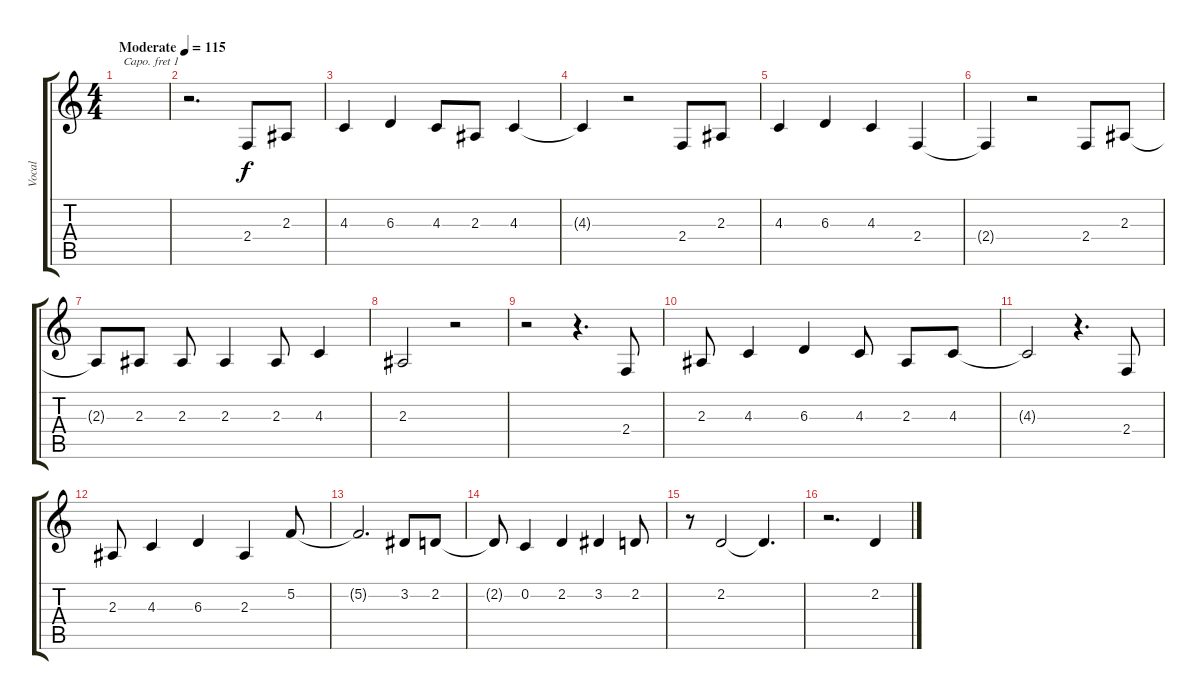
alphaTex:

\track ("Vocal" "Vocal") {instrument tremolostrings}
\staff {score tabs}
\capo 1
\tuning (E4 B3 G3 D3 A2 E2) {hide}
\ts (4 4)
\tempo (115 "Moderate")
\clef g2
\ks c
|
r.2{d} 2.4.8 2.3.8 |
4.3.4 6.3.4 4.3.8 2.3.8 4.3.4 |
4.3{t}.4 r.2 2.4.8 2.3.8 |
4.3.4 6.3.4 4.3.4 2.4.4 |
2.4{t}.4 r.2 2.4.8 2.3.8 |
2.3{t}.8 2.3.8 2.3.8 2.3.4 2.3.8 4.3.4 |
2.3.2 r.2 |
r.2 r.4{d} 2.4.8 |
2.3.8 4.3.4 6.3.4 4.3.8 2.3.8 4.3.8 |
4.3{t}.2 r.4{d} 2.4.8 |
2.3.8 4.3.4 6.3.4 2.3.4 5.2.8 |
5.2{t}.2{d} 3.2.8 2.2.8 |
2.2{t}.8 0.2.4 2.2.4 3.2.4 2.2.8 |
r.8 2.2.2 2.2{t}.4{d} |
r.2{d} 2.2.4
